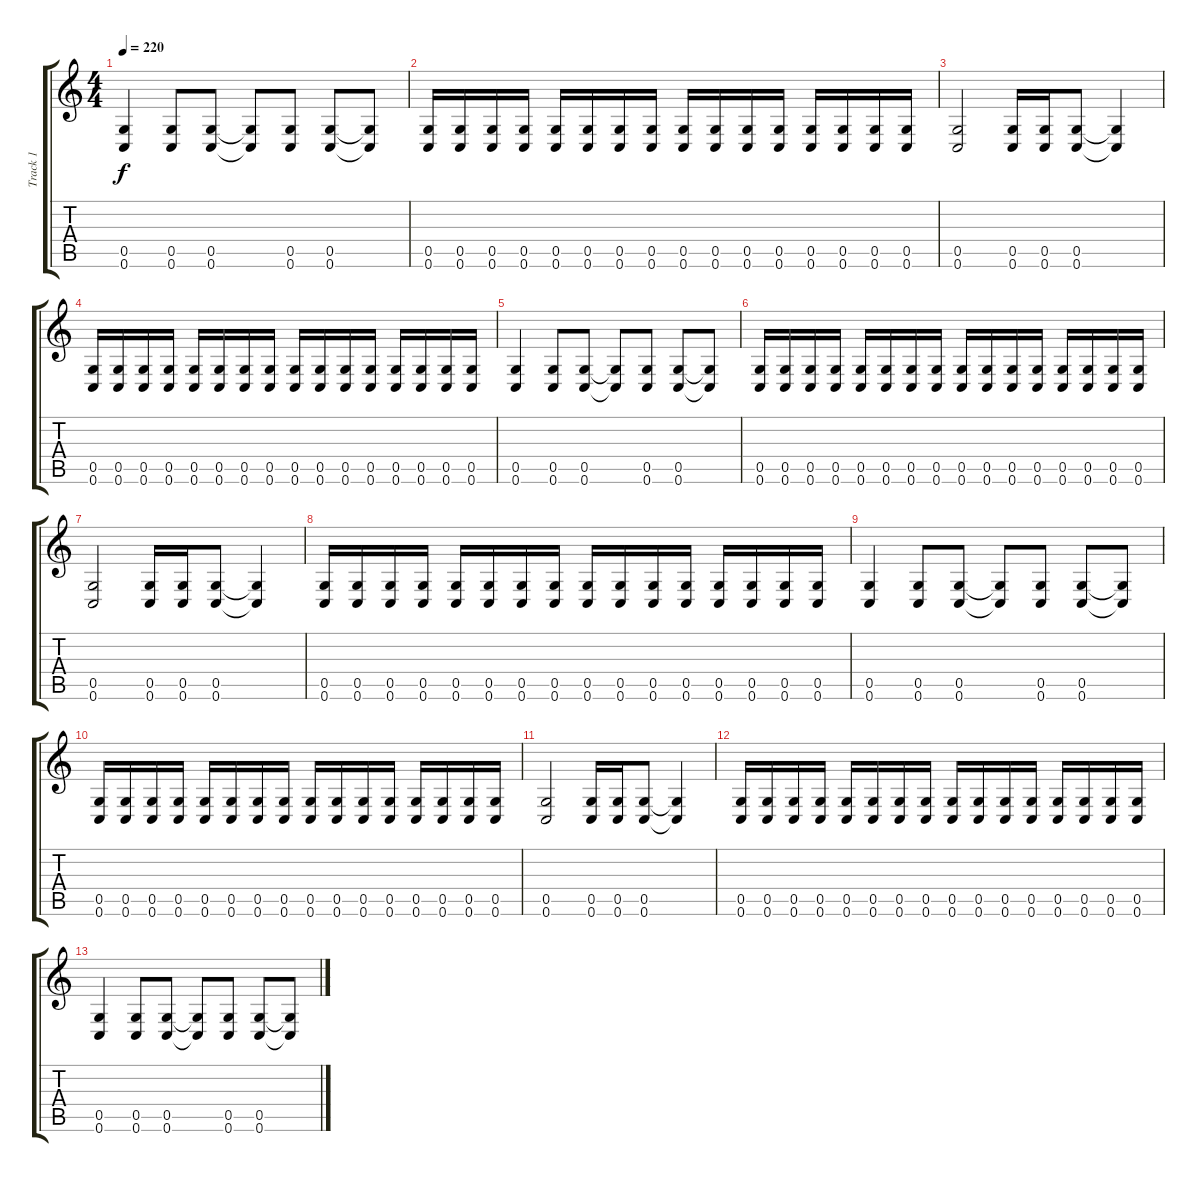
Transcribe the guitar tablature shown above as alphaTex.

\track ("Track 1" "Track 1") {instrument distortionguitar}
\staff {score tabs}
\tuning (D4 A3 F3 C3 G2 C2) {hide}
\ts (4 4)
\tempo 220
\clef g2
\ks c
(0.5 0.6).4{dy f} (0.5 0.6).8 (0.5 0.6).8 (0.5{t} 0.6{t}).8 (0.5 0.6).8 (0.5 0.6).8 (0.5{t} 0.6{t}).8 |
(0.5 0.6).16 (0.5 0.6).16 (0.5 0.6).16 (0.5 0.6).16 (0.5 0.6).16 (0.5 0.6).16 (0.5 0.6).16 (0.5 0.6).16 (0.5 0.6).16 (0.5 0.6).16 (0.5 0.6).16 (0.5 0.6).16 (0.5 0.6).16 (0.5 0.6).16 (0.5 0.6).16 (0.5 0.6).16 |
(0.5 0.6).2 (0.5 0.6).16 (0.5 0.6).16 (0.5 0.6).8 (0.5{t} 0.6{t}).4 |
(0.5 0.6).16 (0.5 0.6).16 (0.5 0.6).16 (0.5 0.6).16 (0.5 0.6).16 (0.5 0.6).16 (0.5 0.6).16 (0.5 0.6).16 (0.5 0.6).16 (0.5 0.6).16 (0.5 0.6).16 (0.5 0.6).16 (0.5 0.6).16 (0.5 0.6).16 (0.5 0.6).16 (0.5 0.6).16 |
(0.5 0.6).4 (0.5 0.6).8 (0.5 0.6).8 (0.5{t} 0.6{t}).8 (0.5 0.6).8 (0.5 0.6).8 (0.5{t} 0.6{t}).8 |
(0.5 0.6).16 (0.5 0.6).16 (0.5 0.6).16 (0.5 0.6).16 (0.5 0.6).16 (0.5 0.6).16 (0.5 0.6).16 (0.5 0.6).16 (0.5 0.6).16 (0.5 0.6).16 (0.5 0.6).16 (0.5 0.6).16 (0.5 0.6).16 (0.5 0.6).16 (0.5 0.6).16 (0.5 0.6).16 |
(0.5 0.6).2 (0.5 0.6).16 (0.5 0.6).16 (0.5 0.6).8 (0.5{t} 0.6{t}).4 |
(0.5 0.6).16 (0.5 0.6).16 (0.5 0.6).16 (0.5 0.6).16 (0.5 0.6).16 (0.5 0.6).16 (0.5 0.6).16 (0.5 0.6).16 (0.5 0.6).16 (0.5 0.6).16 (0.5 0.6).16 (0.5 0.6).16 (0.5 0.6).16 (0.5 0.6).16 (0.5 0.6).16 (0.5 0.6).16 |
(0.5 0.6).4 (0.5 0.6).8 (0.5 0.6).8 (0.5{t} 0.6{t}).8 (0.5 0.6).8 (0.5 0.6).8 (0.5{t} 0.6{t}).8 |
(0.5 0.6).16 (0.5 0.6).16 (0.5 0.6).16 (0.5 0.6).16 (0.5 0.6).16 (0.5 0.6).16 (0.5 0.6).16 (0.5 0.6).16 (0.5 0.6).16 (0.5 0.6).16 (0.5 0.6).16 (0.5 0.6).16 (0.5 0.6).16 (0.5 0.6).16 (0.5 0.6).16 (0.5 0.6).16 |
(0.5 0.6).2 (0.5 0.6).16 (0.5 0.6).16 (0.5 0.6).8 (0.5{t} 0.6{t}).4 |
(0.5 0.6).16 (0.5 0.6).16 (0.5 0.6).16 (0.5 0.6).16 (0.5 0.6).16 (0.5 0.6).16 (0.5 0.6).16 (0.5 0.6).16 (0.5 0.6).16 (0.5 0.6).16 (0.5 0.6).16 (0.5 0.6).16 (0.5 0.6).16 (0.5 0.6).16 (0.5 0.6).16 (0.5 0.6).16 |
(0.5 0.6).4 (0.5 0.6).8 (0.5 0.6).8 (0.5{t} 0.6{t}).8 (0.5 0.6).8 (0.5 0.6).8 (0.5{t} 0.6{t}).8
